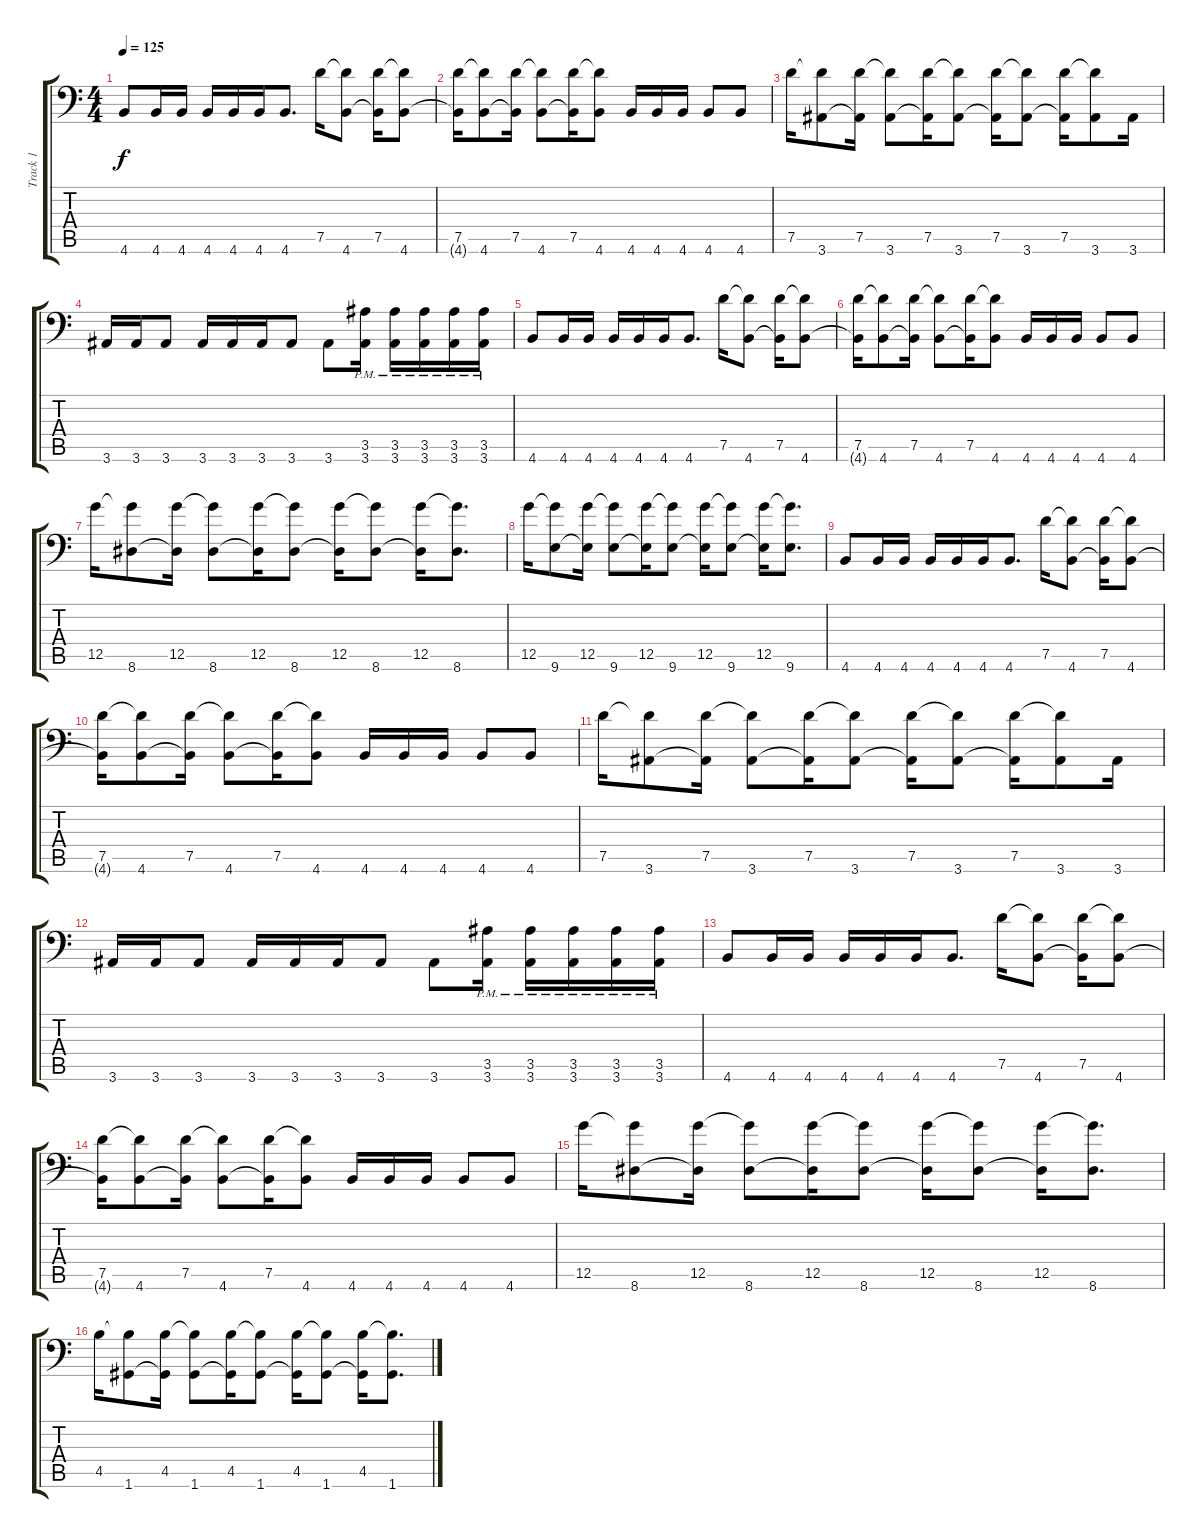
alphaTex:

\track ("Track 1" "Track 1") {instrument distortionguitar}
\staff {score tabs}
\tuning (D4 A3 F3 C3 G2 G1) {hide}
\ts (4 4)
\tempo 125
\clef f4
\ks c
4.6.8{dy f} 4.6.16 4.6.16 4.6.16 4.6.16 4.6.16 4.6.8{d} 7.5.16 (7.5{t} 4.6).8 (7.5 4.6{t}).16 (7.5{t} 4.6).8 |
(7.5 4.6{t}).16 (7.5{t} 4.6).8 (7.5 4.6{t}).16 (7.5{t} 4.6).8 (7.5 4.6{t}).16 (7.5{t} 4.6).8 4.6.16 4.6.16 4.6.16 4.6.8 4.6.8 |
7.5.16 (7.5{t} 3.6).8 (7.5 3.6{t}).16 (7.5{t} 3.6).8 (7.5 3.6{t}).16 (7.5{t} 3.6).8 (7.5 3.6{t}).16 (7.5{t} 3.6).8 (7.5 3.6{t}).16 (7.5{t} 3.6).8 3.6.16 |
3.6.16 3.6.16 3.6.8 3.6.16 3.6.16 3.6.16 3.6.8 3.6.8 (3.5{pm} 3.6{pm}).16 (3.5{pm} 3.6{pm}).16 (3.5{pm} 3.6{pm}).16 (3.5{pm} 3.6{pm}).16 (3.5{pm} 3.6{pm}).16 |
4.6.8 4.6.16 4.6.16 4.6.16 4.6.16 4.6.16 4.6.8{d} 7.5.16 (7.5{t} 4.6).8 (7.5 4.6{t}).16 (7.5{t} 4.6).8 |
(7.5 4.6{t}).16 (7.5{t} 4.6).8 (7.5 4.6{t}).16 (7.5{t} 4.6).8 (7.5 4.6{t}).16 (7.5{t} 4.6).8 4.6.16 4.6.16 4.6.16 4.6.8 4.6.8 |
12.5.16 (12.5{t} 8.6).8 (12.5 8.6{t}).16 (12.5{t} 8.6).8 (12.5 8.6{t}).16 (12.5{t} 8.6).8 (12.5 8.6{t}).16 (12.5{t} 8.6).8 (12.5 8.6{t}).16 (12.5{t} 8.6).8{d} |
12.5.16 (12.5{t} 9.6).8 (12.5 9.6{t}).16 (12.5{t} 9.6).8 (12.5 9.6{t}).16 (12.5{t} 9.6).8 (12.5 9.6{t}).16 (12.5{t} 9.6).8 (12.5 9.6{t}).16 (12.5{t} 9.6).8{d} |
4.6.8 4.6.16 4.6.16 4.6.16 4.6.16 4.6.16 4.6.8{d} 7.5.16 (7.5{t} 4.6).8 (7.5 4.6{t}).16 (7.5{t} 4.6).8 |
(7.5 4.6{t}).16 (7.5{t} 4.6).8 (7.5 4.6{t}).16 (7.5{t} 4.6).8 (7.5 4.6{t}).16 (7.5{t} 4.6).8 4.6.16 4.6.16 4.6.16 4.6.8 4.6.8 |
7.5.16 (7.5{t} 3.6).8 (7.5 3.6{t}).16 (7.5{t} 3.6).8 (7.5 3.6{t}).16 (7.5{t} 3.6).8 (7.5 3.6{t}).16 (7.5{t} 3.6).8 (7.5 3.6{t}).16 (7.5{t} 3.6).8 3.6.16 |
3.6.16 3.6.16 3.6.8 3.6.16 3.6.16 3.6.16 3.6.8 3.6.8 (3.5{pm} 3.6{pm}).16 (3.5{pm} 3.6{pm}).16 (3.5{pm} 3.6{pm}).16 (3.5{pm} 3.6{pm}).16 (3.5{pm} 3.6{pm}).16 |
4.6.8 4.6.16 4.6.16 4.6.16 4.6.16 4.6.16 4.6.8{d} 7.5.16 (7.5{t} 4.6).8 (7.5 4.6{t}).16 (7.5{t} 4.6).8 |
(7.5 4.6{t}).16 (7.5{t} 4.6).8 (7.5 4.6{t}).16 (7.5{t} 4.6).8 (7.5 4.6{t}).16 (7.5{t} 4.6).8 4.6.16 4.6.16 4.6.16 4.6.8 4.6.8 |
12.5.16 (12.5{t} 8.6).8 (12.5 8.6{t}).16 (12.5{t} 8.6).8 (12.5 8.6{t}).16 (12.5{t} 8.6).8 (12.5 8.6{t}).16 (12.5{t} 8.6).8 (12.5 8.6{t}).16 (12.5{t} 8.6).8{d} |
4.5.16 (4.5{t} 1.6).8 (4.5 1.6{t}).16 (4.5{t} 1.6).8 (4.5 1.6{t}).16 (4.5{t} 1.6).8 (4.5 1.6{t}).16 (4.5{t} 1.6).8 (4.5 1.6{t}).16 (4.5{t} 1.6).8{d}
